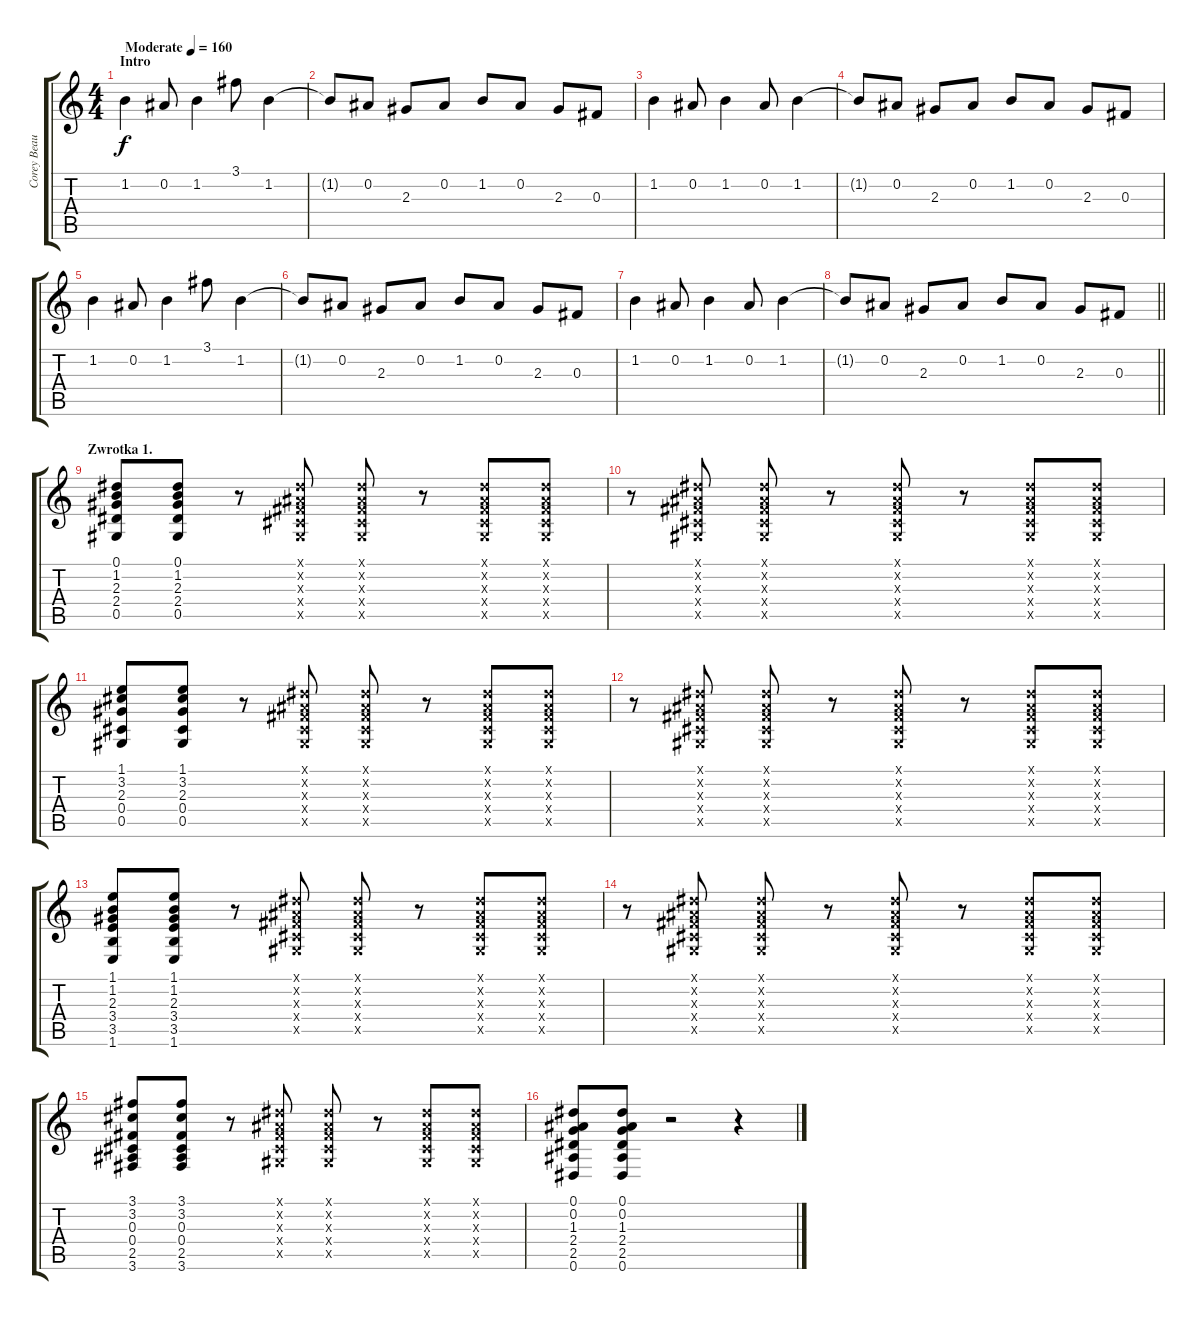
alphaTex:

\track ("Corey Beaulieu" "Corey Beau") {instrument acousticguitarsteel}
\staff {score tabs}
\tuning (Eb4 Bb3 Gb3 Db3 Ab2 Eb2) {hide}
\ts (4 4)
\section ("" "Intro")
\tempo (160 "Moderate")
\clef g2
\ks c
1.2.4{dy f instrument acousticguitarsteel} 0.2.8 1.2.4 3.1.8 1.2.4 |
1.2{t}.8 0.2.8 2.3.8 0.2.8 1.2.8 0.2.8 2.3.8 0.3.8 |
1.2.4 0.2.8 1.2.4 0.2.8 1.2.4 |
1.2{t}.8 0.2.8 2.3.8 0.2.8 1.2.8 0.2.8 2.3.8 0.3.8 |
1.2.4 0.2.8 1.2.4 3.1.8 1.2.4 |
1.2{t}.8 0.2.8 2.3.8 0.2.8 1.2.8 0.2.8 2.3.8 0.3.8 |
1.2.4 0.2.8 1.2.4 0.2.8 1.2.4 |
\barLineRight lightlight
1.2{t}.8 0.2.8 2.3.8 0.2.8 1.2.8 0.2.8 2.3.8 0.3.8 |
\section ("" "Zwrotka 1.")
(0.1 1.2 2.3 2.4 0.5).8 (0.1 1.2 2.3 2.4 0.5).8 r.8 (0.1{x} 0.2{x} 0.3{x} 0.4{x} 0.5{x}).8 (0.1{x} 0.2{x} 0.3{x} 0.4{x} 0.5{x}).8 r.8 (0.1{x} 0.2{x} 0.3{x} 0.4{x} 0.5{x}).8 (0.1{x} 0.2{x} 0.3{x} 0.4{x} 0.5{x}).8 |
r.8 (0.1{x} 0.2{x} 0.3{x} 0.4{x} 0.5{x}).8 (0.1{x} 0.2{x} 0.3{x} 0.4{x} 0.5{x}).8 r.8 (0.1{x} 0.2{x} 0.3{x} 0.4{x} 0.5{x}).8 r.8 (0.1{x} 0.2{x} 0.3{x} 0.4{x} 0.5{x}).8 (0.1{x} 0.2{x} 0.3{x} 0.4{x} 0.5{x}).8 |
(1.1 3.2 2.3 0.4 0.5).8 (1.1 3.2 2.3 0.4 0.5).8 r.8 (0.1{x} 0.2{x} 0.3{x} 0.4{x} 0.5{x}).8 (0.1{x} 0.2{x} 0.3{x} 0.4{x} 0.5{x}).8 r.8 (0.1{x} 0.2{x} 0.3{x} 0.4{x} 0.5{x}).8 (0.1{x} 0.2{x} 0.3{x} 0.4{x} 0.5{x}).8 |
r.8 (0.1{x} 0.2{x} 0.3{x} 0.4{x} 0.5{x}).8 (0.1{x} 0.2{x} 0.3{x} 0.4{x} 0.5{x}).8 r.8 (0.1{x} 0.2{x} 0.3{x} 0.4{x} 0.5{x}).8 r.8 (0.1{x} 0.2{x} 0.3{x} 0.4{x} 0.5{x}).8 (0.1{x} 0.2{x} 0.3{x} 0.4{x} 0.5{x}).8 |
(1.1 1.2 2.3 3.4 3.5 1.6).8 (1.1 1.2 2.3 3.4 3.5 1.6).8 r.8 (0.1{x} 0.2{x} 0.3{x} 0.4{x} 0.5{x}).8 (0.1{x} 0.2{x} 0.3{x} 0.4{x} 0.5{x}).8 r.8 (0.1{x} 0.2{x} 0.3{x} 0.4{x} 0.5{x}).8 (0.1{x} 0.2{x} 0.3{x} 0.4{x} 0.5{x}).8 |
r.8 (0.1{x} 0.2{x} 0.3{x} 0.4{x} 0.5{x}).8 (0.1{x} 0.2{x} 0.3{x} 0.4{x} 0.5{x}).8 r.8 (0.1{x} 0.2{x} 0.3{x} 0.4{x} 0.5{x}).8 r.8 (0.1{x} 0.2{x} 0.3{x} 0.4{x} 0.5{x}).8 (0.1{x} 0.2{x} 0.3{x} 0.4{x} 0.5{x}).8 |
(3.1 3.2 0.3 0.4 2.5 3.6).8 (3.1 3.2 0.3 0.4 2.5 3.6).8 r.8 (0.1{x} 0.2{x} 0.3{x} 0.4{x} 0.5{x}).8 (0.1{x} 0.2{x} 0.3{x} 0.4{x} 0.5{x}).8 r.8 (0.1{x} 0.2{x} 0.3{x} 0.4{x} 0.5{x}).8 (0.1{x} 0.2{x} 0.3{x} 0.4{x} 0.5{x}).8 |
(0.1 0.2 1.3 2.4 2.5 0.6).8 (0.1 0.2 1.3 2.4 2.5 0.6).8 r.2 r.4
